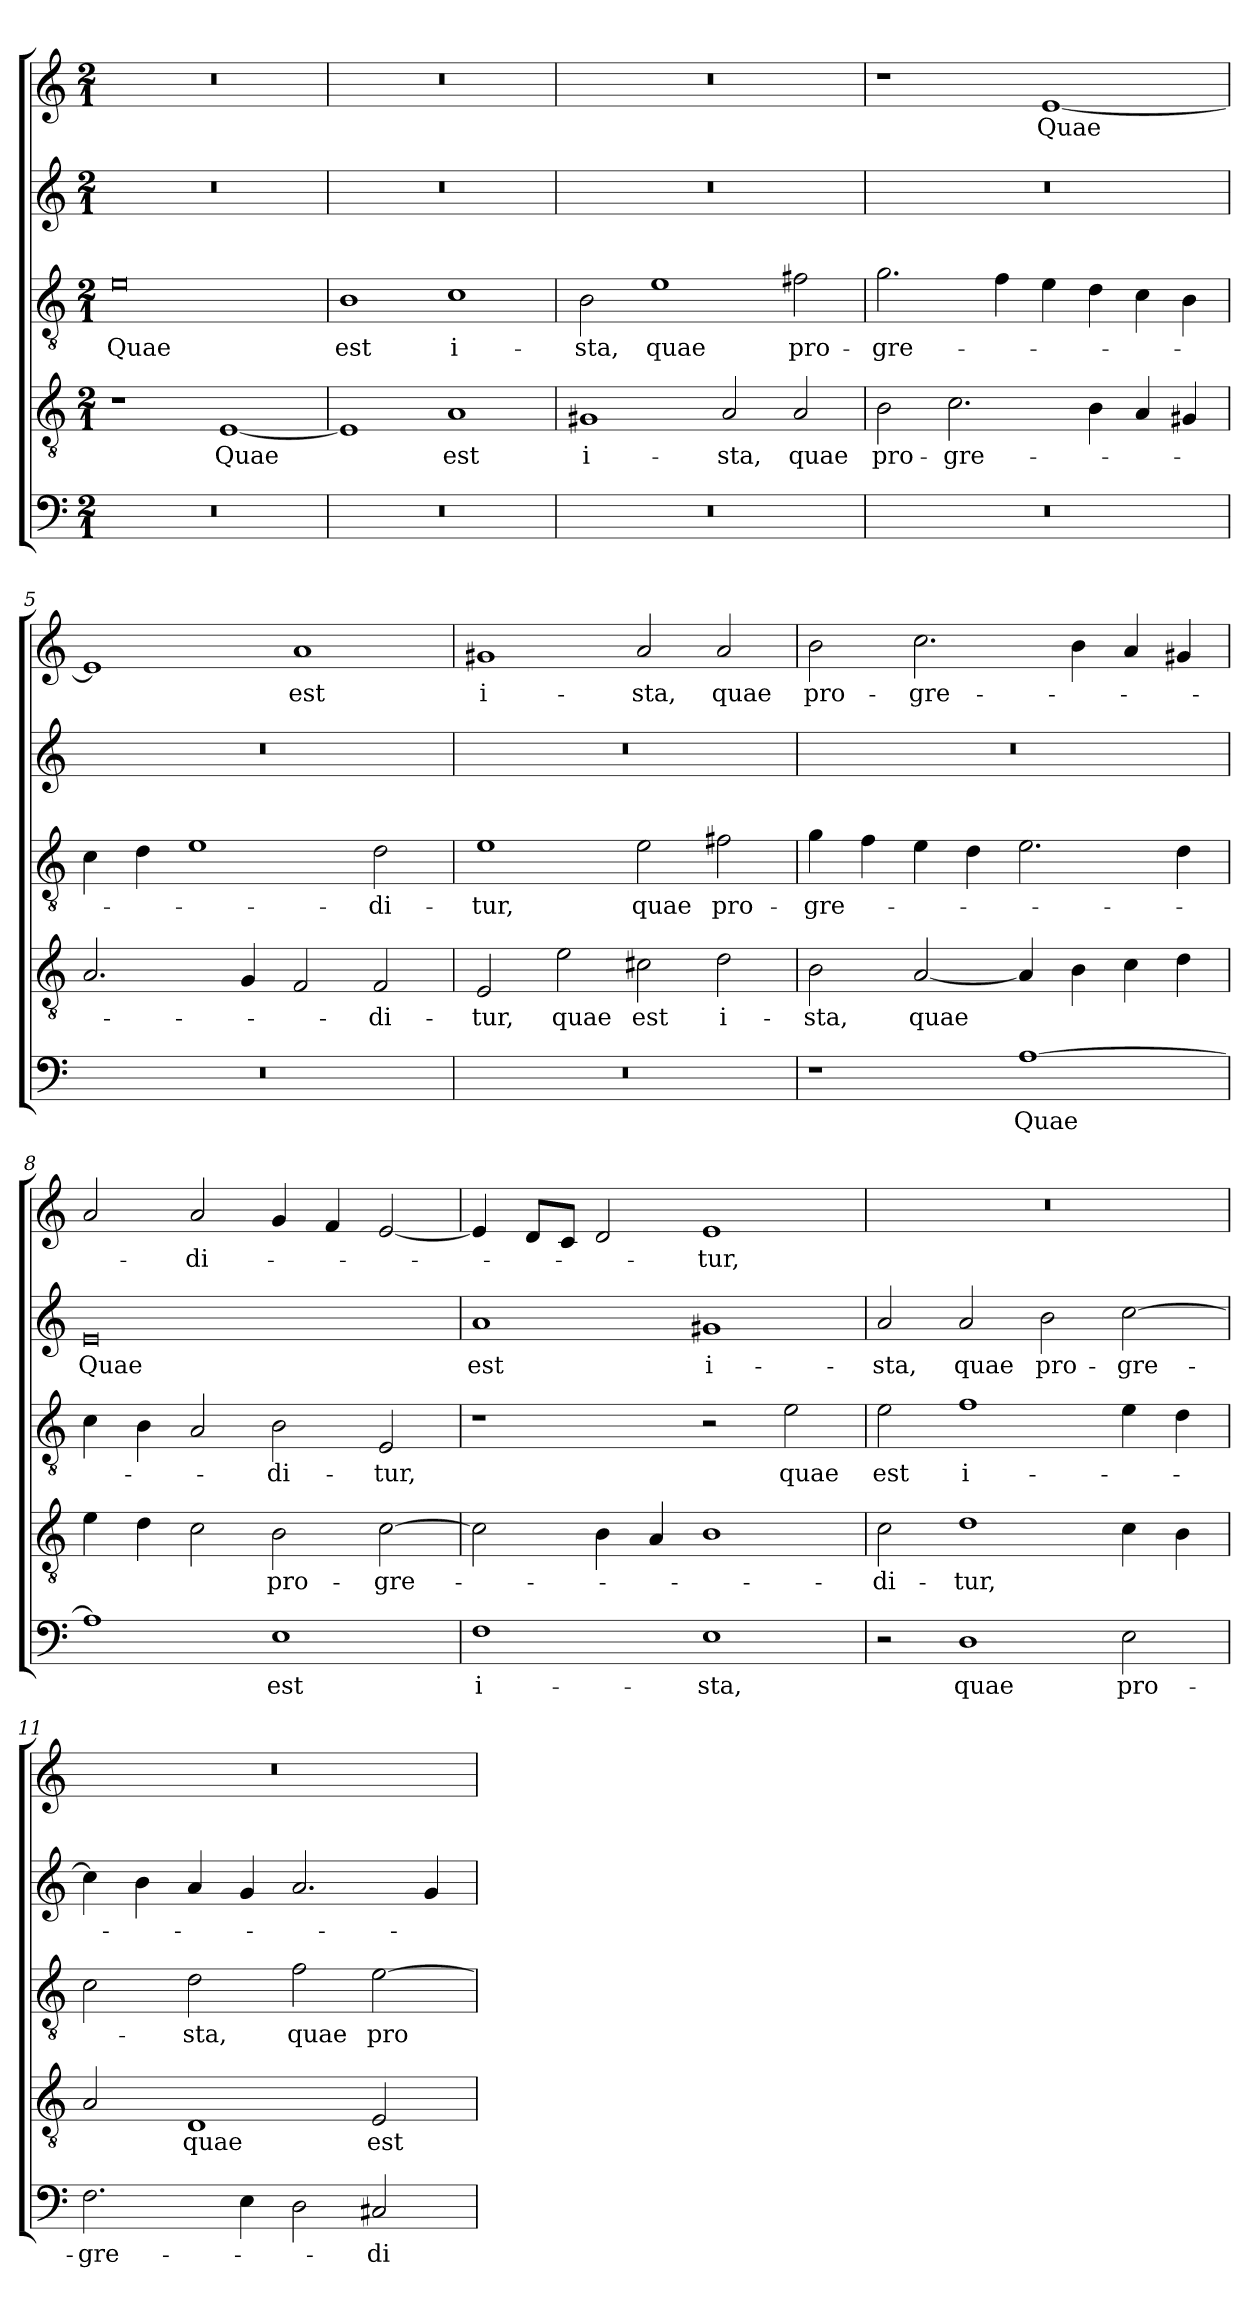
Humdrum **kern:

**kern	**text	**kern	**text	**kern	**text	**kern	**text	**kern	**text
*part5	*part5	*part4	*part4	*part3	*part3	*part2	*part2	*part1	*part1
*staff5	*staff5	*staff4	*staff4	*staff3	*staff3	*staff2	*staff2	*staff1	*staff1
*clefF4	*	*clefGv2	*	*clefGv2	*	*clefG2	*	*clefG2	*
*k[]	*	*k[]	*	*k[]	*	*k[]	*	*k[]	*
*C:	*	*C:	*	*C:	*	*C:	*	*C:	*
*M2/1	*	*M2/1	*	*M2/1	*	*M2/1	*	*M2/1	*
=1	=1	=1	=1	=1	=1	=1	=1	=1	=1
!	!	!	!	!	!LO:LY:b	!	!	!	!
0r	.	1r	.	0e	Quae	0r	.	0r	.
!	!	!	!LO:LY:b	!	!	!	!	!	!
.	.	[1E	Quae	.	.	.	.	.	.
=2	=2	=2	=2	=2	=2	=2	=2	=2	=2
!	!	!	!	!	!LO:LY:b	!	!	!	!
0r	.	1E]	.	1B	est	0r	.	0r	.
!	!	!	!LO:LY:b	!	!LO:LY:b	!	!	!	!
.	.	1A	est	1c	i-	.	.	.	.
=3	=3	=3	=3	=3	=3	=3	=3	=3	=3
!	!	!	!LO:LY:b	!	!LO:LY:b	!	!	!	!
0r	.	1G#X	i-	2B\	-sta,	0r	.	0r	.
!	!	!	!	!	!LO:LY:b	!	!	!	!
.	.	.	.	1e	quae	.	.	.	.
!	!	!	!LO:LY:b	!	!	!	!	!	!
.	.	2A/	-sta,	.	.	.	.	.	.
!	!	!	!LO:LY:b	!	!LO:LY:b	!	!	!	!
.	.	2A/	quae	2f#X\	pro-	.	.	.	.
=4	=4	=4	=4	=4	=4	=4	=4	=4	=4
!	!	!	!LO:LY:b	!	!LO:LY:b	!	!	!	!
0r	.	2B\	pro-	2.g\	-gre-	0r	.	1r	.
!	!	!	!LO:LY:b	!	!	!	!	!	!
.	.	2.c\	-gre-	.	.	.	.	.	.
.	.	.	.	4f\	.	.	.	.	.
!	!	!	!	!	!	!	!	!	!LO:LY:b
.	.	.	.	4e\	.	.	.	[1e	Quae
.	.	4B\	.	4d\	.	.	.	.	.
.	.	4A/	.	4c\	.	.	.	.	.
.	.	4G#/	.	4B\	.	.	.	.	.
=5	=5	=5	=5	=5	=5	=5	=5	=5	=5
0r	.	2.A/	.	4c\	.	0r	.	1e]	.
.	.	.	.	4d\	.	.	.	.	.
.	.	.	.	1e	.	.	.	.	.
.	.	4G/	.	.	.	.	.	.	.
!	!	!	!	!	!	!	!	!	!LO:LY:b
.	.	2F/	.	.	.	.	.	1a	est
!	!	!	!LO:LY:b	!	!LO:LY:b	!	!	!	!
.	.	2F/	-di-	2d\	-di-	.	.	.	.
=6	=6	=6	=6	=6	=6	=6	=6	=6	=6
!	!	!	!LO:LY:b	!	!LO:LY:b	!	!	!	!LO:LY:b
0r	.	2E/	-tur,	1e	-tur,	0r	.	1g#X	i-
!	!	!	!LO:LY:b	!	!	!	!	!	!
.	.	2e\	quae	.	.	.	.	.	.
!	!	!	!LO:LY:b	!	!LO:LY:b	!	!	!	!LO:LY:b
.	.	2c#X\	est	2e\	quae	.	.	2a/	-sta,
!	!	!	!LO:LY:b	!	!LO:LY:b	!	!	!	!LO:LY:b
.	.	2d\	i-	2f#X\	pro-	.	.	2a/	quae
!!LO:LB:g=z
=7	=7	=7	=7	=7	=7	=7	=7	=7	=7
!	!	!	!LO:LY:b	!	!LO:LY:b	!	!	!	!LO:LY:b
1r	.	2B\	-sta,	4g\	-gre-	0r	.	2b\	pro-
.	.	.	.	4f\	.	.	.	.	.
!	!	!	!LO:LY:b	!	!	!	!	!	!LO:LY:b
.	.	[2A/	quae	4e\	.	.	.	2.cc\	-gre-
.	.	.	.	4d\	.	.	.	.	.
!	!LO:LY:b	!	!	!	!	!	!	!	!
[1A	Quae	4A/]	.	2.e\	.	.	.	.	.
.	.	4B\	.	.	.	.	.	4b\	.
.	.	4c\	.	.	.	.	.	4a/	.
.	.	4d\	.	4d\	.	.	.	4g#/	.
=8	=8	=8	=8	=8	=8	=8	=8	=8	=8
!	!	!	!	!	!	!	!LO:LY:b	!	!
1A]	.	4e\	.	4c\	.	0e	Quae	2a/	.
.	.	4d\	.	4B\	.	.	.	.	.
!	!	!	!	!	!	!	!	!	!LO:LY:b
.	.	2c\	.	2A/	.	.	.	2a/	-di-
!	!LO:LY:b	!	!LO:LY:b	!	!LO:LY:b	!	!	!	!
1E	est	2B\	pro-	2B\	-di-	.	.	4g/	.
.	.	.	.	.	.	.	.	4f/	.
!	!	!	!LO:LY:b	!	!LO:LY:b	!	!	!	!
.	.	[2c\	-gre-	2E/	-tur,	.	.	[2e/	.
=9	=9	=9	=9	=9	=9	=9	=9	=9	=9
!	!LO:LY:b	!	!	!	!	!	!LO:LY:b	!	!
1F	i-	2c\]	.	1r	.	1a	est	4e/]	.
.	.	.	.	.	.	.	.	8d/L	.
.	.	.	.	.	.	.	.	8c/J	.
.	.	4B\	.	.	.	.	.	2d/	.
.	.	4A/	.	.	.	.	.	.	.
!	!LO:LY:b	!	!	!	!	!	!LO:LY:b	!	!LO:LY:b
1E	-sta,	1B	.	2r	.	1g#X	i-	1e	-tur,
!	!	!	!	!	!LO:LY:b	!	!	!	!
.	.	.	.	2e\	quae	.	.	.	.
=10	=10	=10	=10	=10	=10	=10	=10	=10	=10
!	!	!	!LO:LY:b	!	!LO:LY:b	!	!LO:LY:b	!	!
2r	.	2c\	-di-	2e\	est	2a/	-sta,	0r	.
!	!LO:LY:b	!	!LO:LY:b	!	!LO:LY:b	!	!LO:LY:b	!	!
1D	quae	1d	-tur,	1f	i-	2a/	quae	.	.
!	!	!	!	!	!	!	!LO:LY:b	!	!
.	.	.	.	.	.	2b\	pro-	.	.
!	!LO:LY:b	!	!	!	!	!	!LO:LY:b	!	!
2E\	pro-	4c\	.	4e\	.	[2cc\	-gre-	.	.
.	.	4B\	.	4d\	.	.	.	.	.
=11	=11	=11	=11	=11	=11	=11	=11	=11	=11
!	!LO:LY:b	!	!	!	!	!	!	!	!
2.F\	-gre-	2A/	.	2c\	.	4cc\]	.	0r	.
.	.	.	.	.	.	4b\	.	.	.
!	!	!	!LO:LY:b	!	!LO:LY:b	!	!	!	!
.	.	1D	quae	2d\	-sta,	4a/	.	.	.
4E\	.	.	.	.	.	4g/	.	.	.
!	!	!	!	!	!LO:LY:b	!	!	!	!
2D\	.	.	.	2f\	quae	2.a/	.	.	.
!	!LO:LY:b	!	!LO:LY:b	!	!LO:LY:b	!	!	!	!
2C#X/	-di-	2E/	est	[2e\	pro-	.	.	.	.
.	.	.	.	.	.	4g/	.	.	.
=	=	=	=	=	=	=	=	=	=
*-	*-	*-	*-	*-	*-	*-	*-	*-	*-
